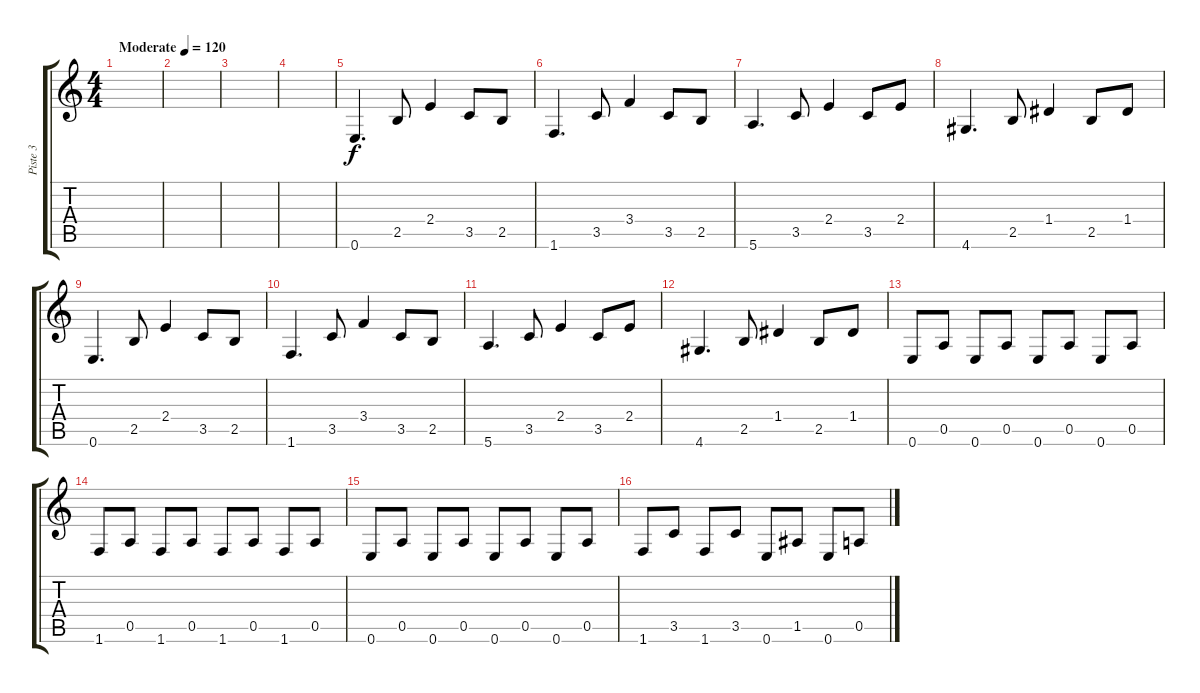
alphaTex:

\track ("Piste 3" "Piste 3") {instrument electricbasspick}
\staff {score tabs}
\tuning (E4 B3 G3 D3 A2 E2) {hide}
\ts (4 4)
\tempo (120 "Moderate")
\clef g2
\ks c
|
|
|
|
0.6.4{d} 2.5.8 2.4.4 3.5.8 2.5.8 |
1.6.4{d} 3.5.8 3.4.4 3.5.8 2.5.8 |
5.6.4{d} 3.5.8 2.4.4 3.5.8 2.4.8 |
4.6.4{d} 2.5.8 1.4.4 2.5.8 1.4.8 |
0.6.4{d} 2.5.8 2.4.4 3.5.8 2.5.8 |
1.6.4{d} 3.5.8 3.4.4 3.5.8 2.5.8 |
5.6.4{d} 3.5.8 2.4.4 3.5.8 2.4.8 |
4.6.4{d} 2.5.8 1.4.4 2.5.8 1.4.8 |
0.6.8 0.5.8 0.6.8 0.5.8 0.6.8 0.5.8 0.6.8 0.5.8 |
1.6.8 0.5.8 1.6.8 0.5.8 1.6.8 0.5.8 1.6.8 0.5.8 |
0.6.8 0.5.8 0.6.8 0.5.8 0.6.8 0.5.8 0.6.8 0.5.8 |
1.6.8 3.5.8 1.6.8 3.5.8 0.6.8 1.5.8 0.6.8 0.5.8
